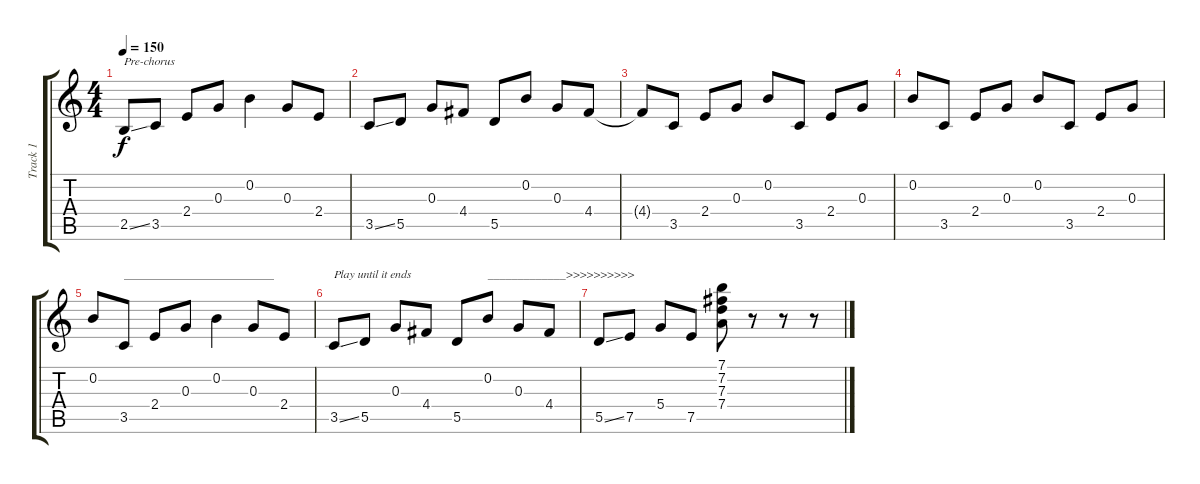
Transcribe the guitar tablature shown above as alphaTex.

\track ("Track 1" "Track 1") {instrument electricguitarclean}
\staff {score tabs}
\tuning (E4 B3 G3 D3 A2 E2) {hide}
\ts (4 4)
\tempo 150
\clef g2
\ks c
2.5{ss}.8{txt "Pre-chorus" dy f} 3.5.8 2.4.8 0.3.8 0.2.4 0.3.8 2.4.8 |
3.5{ss}.8 5.5.8 0.3.8 4.4.8 5.5.8 0.2.8 0.3.8 4.4.8 |
4.4{t}.8 3.5.8 2.4.8 0.3.8 0.2.8 3.5.8 2.4.8 0.3.8 |
0.2.8 3.5.8 2.4.8 0.3.8 0.2.8 3.5.8 2.4.8 0.3.8 |
0.2.8 3.5.8{txt "_________________________"} 2.4.8 0.3.8 0.2.4 0.3.8 2.4.8 |
3.5{ss}.8{txt "Play until it ends"} 5.5.8 0.3.8 4.4.8 5.5.8 0.2.8{txt "_____________>>>>>>>>>>"} 0.3.8 4.4.8 |
5.5{ss}.8 7.5.8 5.4.8 7.5.8 (7.1 7.2 7.3 7.4).8 r.8 r.8 r.8
